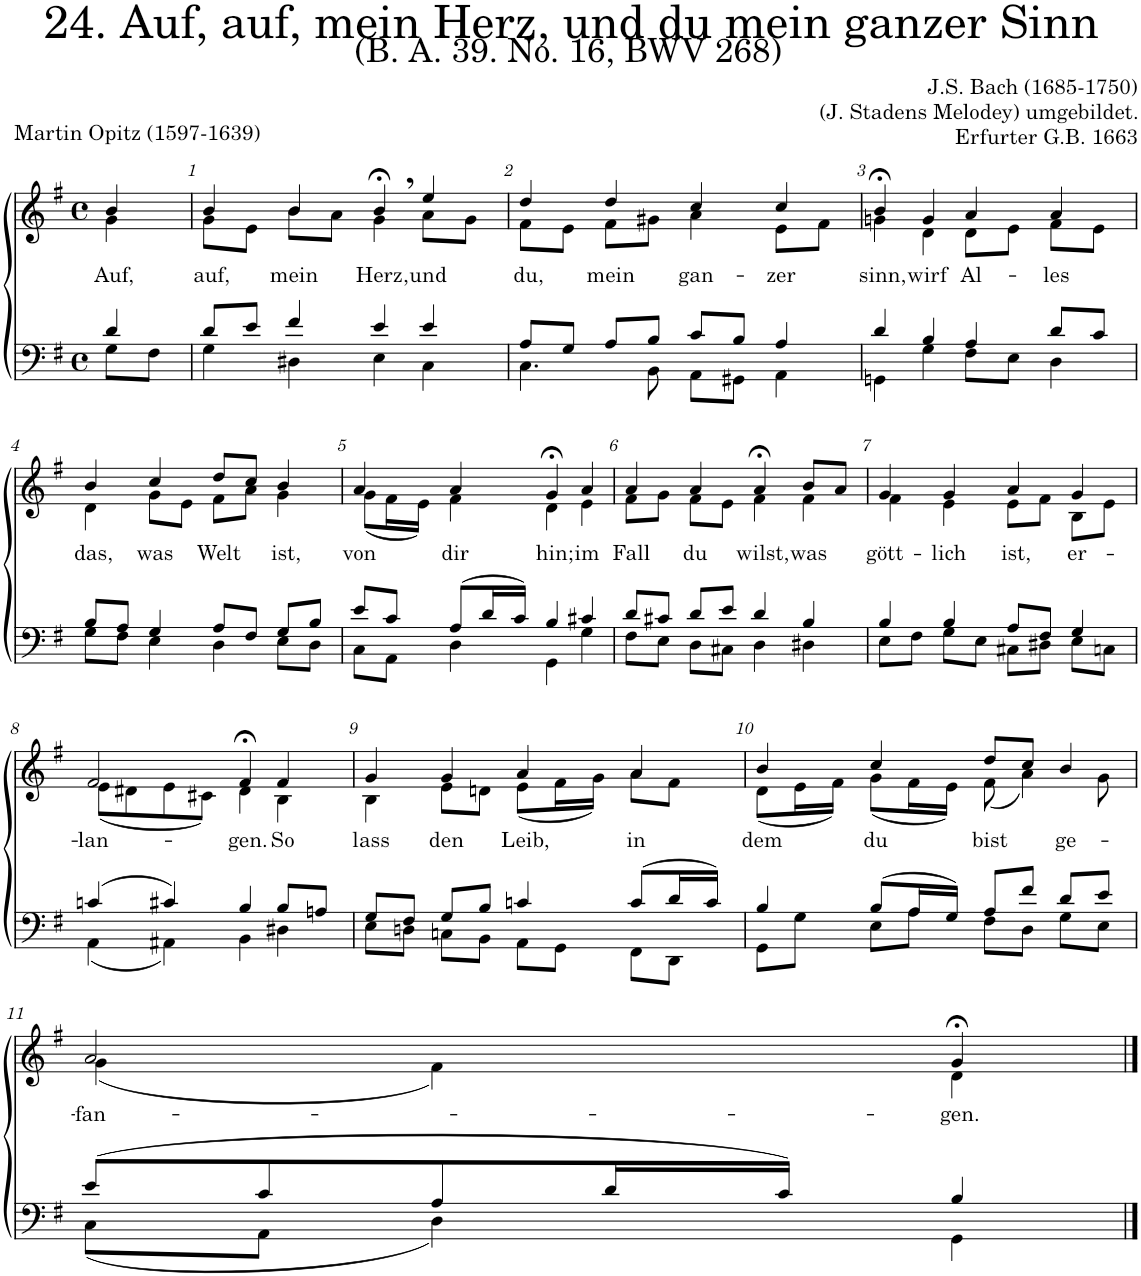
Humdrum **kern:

**kern	**kern	**text
*part2	*part1	*part1
*staff2	*staff1	*staff1
*I"Tenor/Bass	*I"Soprano/Alto	*
*clefF4	*clefG2	*
*k[f#]	*k[f#]	*
*M4/4	*M4/4	*
*met(c)	*met(c)	*
=	=	=
*^	*	*
!	!	!	!LO:LY:b
*	*	*^	*
4d/	8G\L	4b/	4g;\	Auf,
.	8F#\J	.	.	.
=1	=1	=1	=1	=1
!	!	!	!	!LO:LY:b
8d/L	4G\	4b/	8g\L	auf,
8e/J	.	.	8e\J	.
!	!	!	!	!LO:LY:b
4f#/	4D#X\	4b/	8b\L	mein
.	.	.	8a\J	.
!	!	!	!	!LO:LY:b
4e/	4E\	4b;<,/	4g\	Herz,
!	!	!	!	!LO:LY:b
4e/	4C\	4ee/	8a\L	und
.	.	.	8g\J	.
=2	=2	=2	=2	=2
!	!	!	!	!LO:LY:b
8A/L	4.C\	4dd;</	8f#\L	du,
8G/J	.	.	8e\J	.
!	!	!	!	!LO:LY:b
8A/L	.	4dd/	8f#\L	mein
8B/J	8BB\	.	8g#X\J	.
!	!	!	!	!LO:LY:b
8c/L	8AA\L	4cc/	4a\	gan-
8B/J	8GG#X\J	.	.	.
!	!	!	!	!LO:LY:b
4A/	4AA\	4cc/	8e\L	-zer
.	.	.	8f#\J	.
=3	=3	=3	=3	=3
!	!	!	!	!LO:LY:b
4d/	4GGn\	4b;<,/	4gn\	sinn,
!	!	!	!	!LO:LY:b
4B/	4G\	4g/	4d\	wirf
!	!	!	!	!LO:LY:b
4A/	8F#\L	4a/	8d\L	Al-
.	8E\J	.	8e\J	.
!	!	!	!	!LO:LY:b
8d/L	4D\	4a/	8f#\L	-les
8c/J	.	.	8e\J	.
!!LO:LB:g=z	!!
=4	=4	=4	=4	=4
!	!	!	!	!LO:LY:b
8B/L	8G\L	4b/	4d\	das,
8A/J	8F#\J	.	.	.
!	!	!	!	!LO:LY:b
4G/	4E\	4cc/	8g\L	was
.	.	.	8e\J	.
!	!	!	!	!LO:LY:b
8A/L	4D\	8dd/L	8f#\L	Welt
8F#/J	.	8cc/J	8a\J	.
!	!	!	!	!LO:LY:b
8G/L	8E\L	4b/	4g\	ist,
8B/J	8D\J	.	.	.
=5	=5	=5	=5	=5
!	!	!	!	!LO:LY:b
8e/L	8C\L	4a/	(8g\L	von
8c/J	8AA\J	.	16f#\L	.
.	.	.	16e\JJ)	.
!	!	!	!	!LO:LY:b
(8A/L	4D\	4a/	4f#\	dir
16d/L	.	.	.	.
16c/JJ)	.	.	.	.
!	!	!	!	!LO:LY:b
4B/	4GG\	4g;<,/	4d\	hin;
!	!	!	!	!LO:LY:b
4c#X/	4G\	4a/	4e\	im
=6	=6	=6	=6	=6
!	!	!	!	!LO:LY:b
8d/L	8F#\L	4a/	8f#\L	Fall
8c#X/J	8E\J	.	8g\J	.
!	!	!	!	!LO:LY:b
8d/L	8D\L	4a/	8f#\L	du
8e/J	8C#X\J	.	8e\J	.
!	!	!	!	!LO:LY:b
4d/	4D\	4a;<,/	4f#\	wilst,
!	!	!	!	!LO:LY:b
4B/	4D#X\	8b/L	4f#\	was
.	.	8a/J	.	.
=7	=7	=7	=7	=7
!	!	!	!	!LO:LY:b
4B/	8E\L	4g;</	4f#\	gött-
.	8F#\J	.	.	.
!	!	!	!	!LO:LY:b
4B/	8G\L	4g/	4e\	-lich
.	8E\J	.	.	.
!	!	!	!	!LO:LY:b
8A/L	8C#X\L	4a/	8e\L	ist,
8F#/J	8D#X\J	.	8f#\J	.
!	!	!	!	!LO:LY:b
4G/	8E\L	4g/	8B\L	er-
.	8Cn\J	.	8e\J	.
!!LO:LB:g=z	!!
=8	=8	=8	=8	=8
!	!	!	!	!LO:LY:b
(4cn/	(4AA\	2f#/	(8e\L	-lan-
.	.	.	8d#X\	.
4c#X/)	4AA#X\)	.	8e\	.
.	.	.	8c#X\J)	.
!	!	!	!	!LO:LY:b
4B/	4BB\	4f#;<,/	4d#\	gen.
!	!	!	!	!LO:LY:b
8B/L	4D#X\	4f#/	4B\	So
8An/J	.	.	.	.
=9	=9	=9	=9	=9
!	!	!	!	!LO:LY:b
8G/L	8E\L	4g/	4B\	lass
8F#/J	8Dn\J	.	.	.
!	!	!	!	!LO:LY:b
8G/L	8Cn\L	4g/	8e\L	den
8B/J	8BB\J	.	8dn\J	.
!	!	!	!	!LO:LY:b
4cn/	8AA\L	4a/	(8e\L	Leib,
.	8GG\J	.	16f#\L	.
.	.	.	16g\JJ)	.
!	!	!	!	!LO:LY:b
(8c/L	8FF#\L	4a/	8a\L	in
16d/L	8DD\J	.	8f#\J	.
16c/JJ)	.	.	.	.
=10	=10	=10	=10	=10
!	!	!	!	!LO:LY:b
4B/	8GG\L	4b;</	(8d\L	dem
.	8G\J	.	16e\L	.
.	.	.	16f#\JJ)	.
!	!	!	!	!LO:LY:b
(8B/L	8E\L	4cc/	(8g\L	du
16A/L	8A\J	.	16f#\L	.
16G/JJ)	.	.	16e\JJ)	.
!	!	!	!	!LO:LY:b
8A/L	8F#\L	8dd/L	(8f#\	bist
8f#/J	8D\J	8cc/J	4a\)	.
!	!	!	!	!LO:LY:b
8d/L	8G\L	4b/	.	ge-
8e/J	8E\J	.	8g\	.
!!LO:LB:g=z	!!
=11	=11	=11	=11	=11
!	!	!	!	!LO:LY:b
(8e/L	(8C\L	2a;</	(4g\	-fan-
8c/	8AA\J	.	.	.
8A/	4D\)	.	4f#;\)	.
16d/L	.	.	.	.
16c/JJ)	.	.	.	.
!	!	!	!	!LO:LY:b
4B/	4GG\	4g;</	4d\	-gen.
*v	*v	*	*	*
*	*v	*v	*
==	==	==
*-	*-	*-
